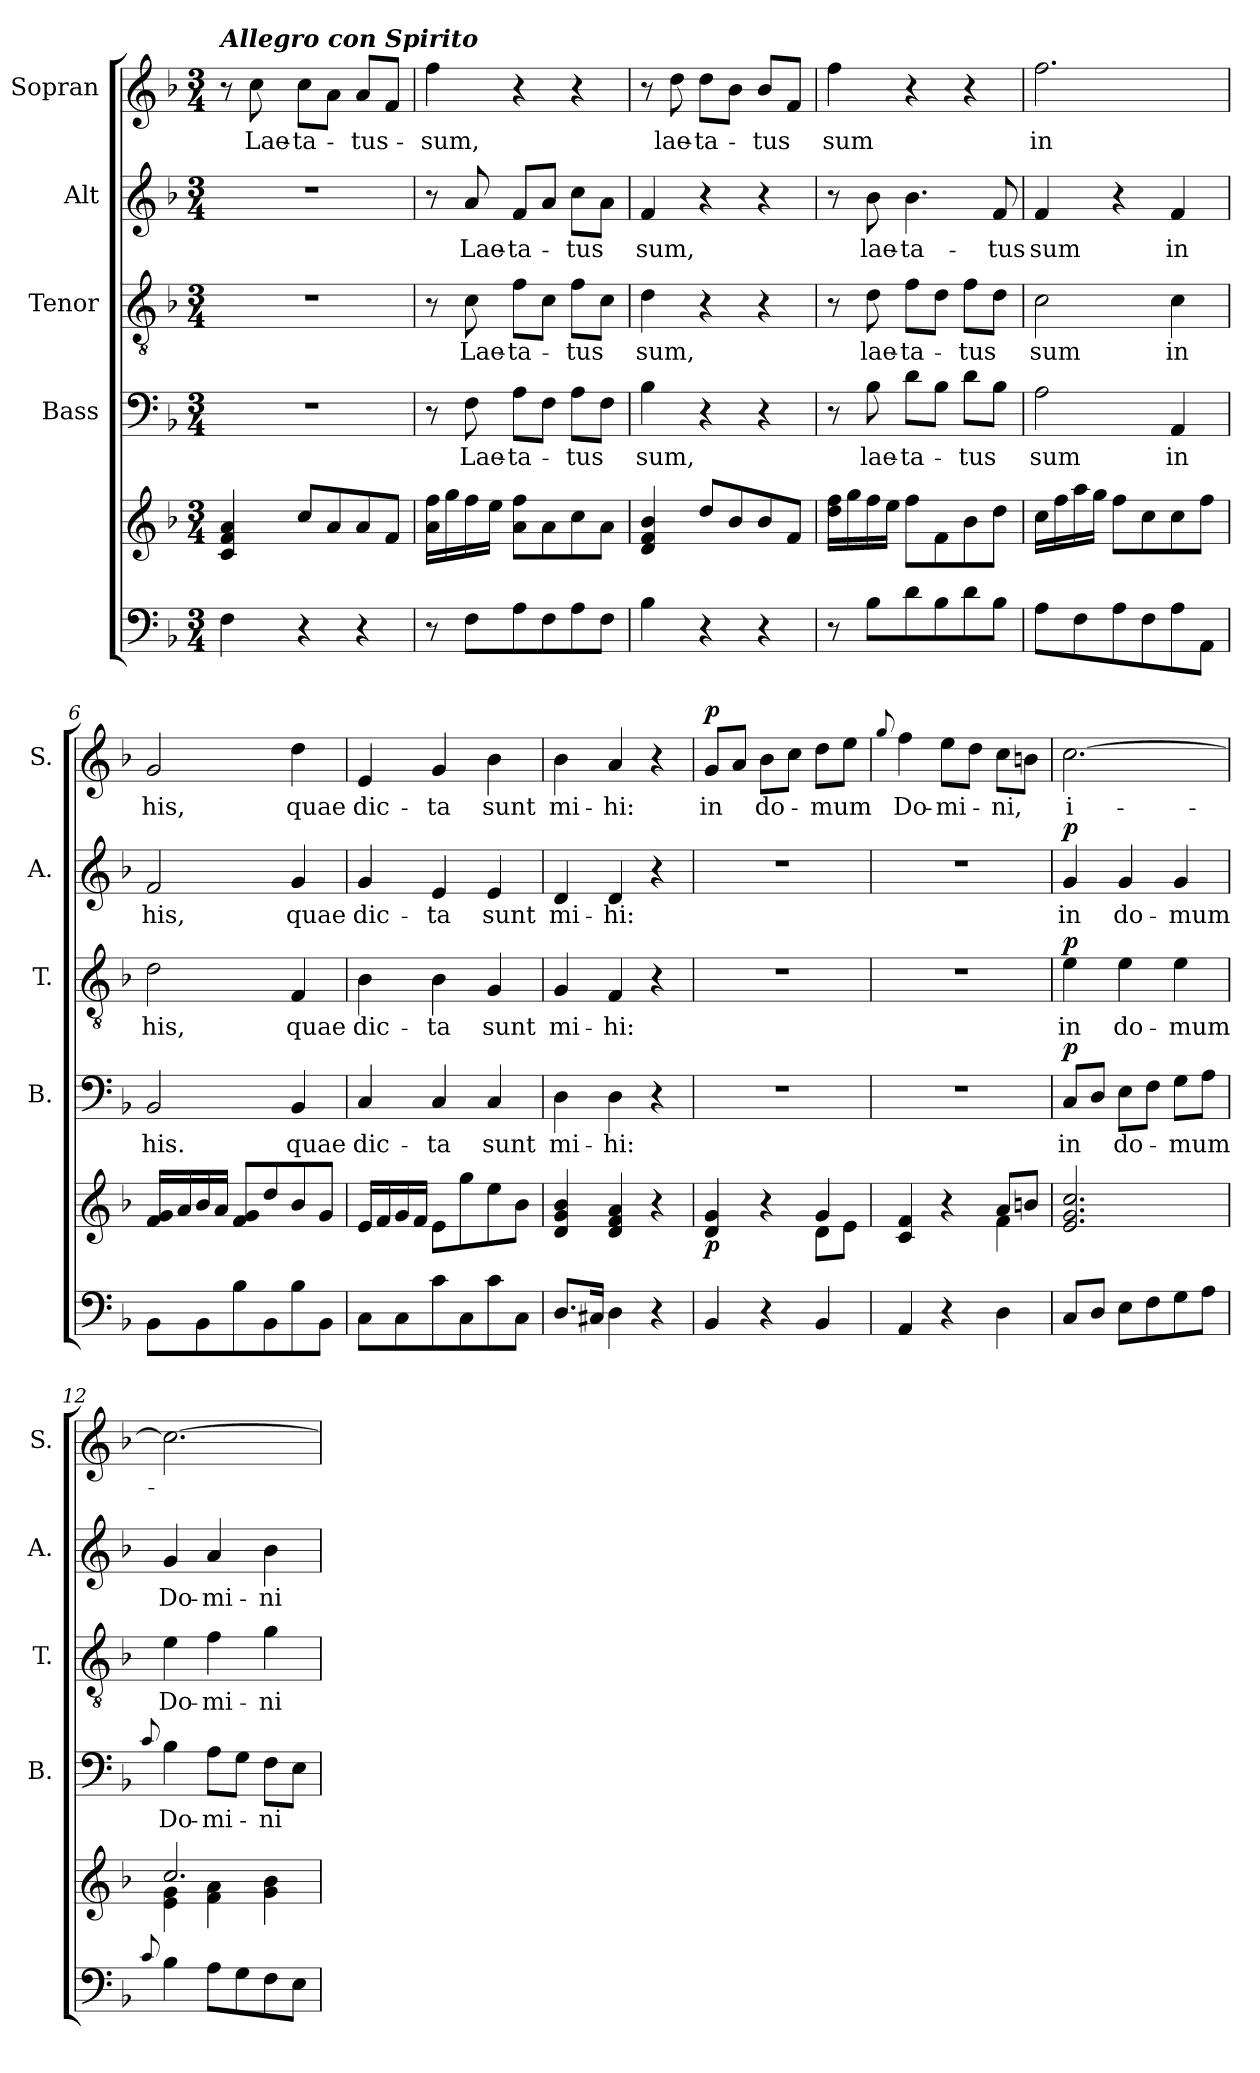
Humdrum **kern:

**kern	**kern	**dynam	**kern	**text	**dynam	**kern	**text	**dynam	**kern	**text	**dynam	**kern	**text	**dynam
*part5	*part5	*part5	*part4	*part4	*part4	*part3	*part3	*part3	*part2	*part2	*part2	*part1	*part1	*part1
*staff6	*staff5	*staff5/6	*staff4	*staff4	*staff4	*staff3	*staff3	*staff3	*staff2	*staff2	*staff2	*staff1	*staff1	*staff1
*	*	*	*I"Bass	*	*	*I"Tenor	*	*	*I"Alt	*	*	*I"Sopran	*	*
*	*	*	*I'B.	*	*	*I'T.	*	*	*I'A.	*	*	*I'S.	*	*
*clefF4	*clefG2	*	*clefF4	*	*	*clefGv2	*	*	*clefG2	*	*	*clefG2	*	*
*k[b-]	*k[b-]	*	*k[b-]	*	*	*k[b-]	*	*	*k[b-]	*	*	*k[b-]	*	*
*F:	*F:	*	*F:	*	*	*F:	*	*	*F:	*	*	*F:	*	*
*M3/4	*M3/4	*	*M3/4	*	*	*M3/4	*	*	*M3/4	*	*	*M3/4	*	*
=1	=1	=1	=1	=1	=1	=1	=1	=1	=1	=1	=1	=1	=1	=1
!	!	!	!	!	!	!	!	!	!	!	!	!LO:TX:a:Bi:t=Allegro con Spirito	!	!
4F\	4c/ 4f/ 4a/	.	2.r	.	.	2.r	.	.	2.r	.	.	8r	.	.
!	!	!	!	!	!	!	!	!	!	!	!	!	!LO:LY:b	!
.	.	.	.	.	.	.	.	.	.	.	.	8cc\	Lae-	.
!	!	!	!	!	!	!	!	!	!	!	!	!	!LO:LY:b	!
4r	8cc/L	.	.	.	.	.	.	.	.	.	.	8cc\L	-ta-	.
.	8a/	.	.	.	.	.	.	.	.	.	.	8a\J	.	.
!	!	!	!	!	!	!	!	!	!	!	!	!	!LO:LY:b	!
4r	8a/	.	.	.	.	.	.	.	.	.	.	8a/L	-tus-	.
.	8f/J	.	.	.	.	.	.	.	.	.	.	8f/J	.	.
=2	=2	=2	=2	=2	=2	=2	=2	=2	=2	=2	=2	=2	=2	=2
!	!	!	!	!	!	!	!	!	!	!	!	!	!LO:LY:b	!
8r	16a\ 16ff\LL	.	8r	.	.	8r	.	.	8r	.	.	4ff\	-sum,	.
.	16gg\	.	.	.	.	.	.	.	.	.	.	.	.	.
!	!	!	!	!LO:LY:b	!	!	!LO:LY:b	!	!	!LO:LY:b	!	!	!	!
8F\L	16ff\	.	8F\	Lae-	.	8c\	Lae-	.	8a/	Lae-	.	.	.	.
.	16ee\JJ	.	.	.	.	.	.	.	.	.	.	.	.	.
!	!	!	!	!LO:LY:b	!	!	!LO:LY:b	!	!	!LO:LY:b	!	!	!	!
8A\	8a\ 8ff\L	.	8A\L	-ta-	.	8f\L	-ta-	.	8f/L	-ta-	.	4r	.	.
8F\	8a\	.	8F\J	.	.	8c\J	.	.	8a/J	.	.	.	.	.
!	!	!	!	!LO:LY:b	!	!	!LO:LY:b	!	!	!LO:LY:b	!	!	!	!
8A\	8cc\	.	8A\L	-tus	.	8f\L	-tus	.	8cc\L	-tus	.	4r	.	.
8F\J	8a\J	.	8F\J	.	.	8c\J	.	.	8a\J	.	.	.	.	.
=3	=3	=3	=3	=3	=3	=3	=3	=3	=3	=3	=3	=3	=3	=3
!	!	!	!	!LO:LY:b	!	!	!LO:LY:b	!	!	!LO:LY:b	!	!	!	!
4B-\	4d/ 4f/ 4b-/	.	4B-\	sum,	.	4d\	sum,	.	4f/	sum,	.	8r	.	.
!	!	!	!	!	!	!	!	!	!	!	!	!	!LO:LY:b	!
.	.	.	.	.	.	.	.	.	.	.	.	8dd\	lae-	.
!	!	!	!	!	!	!	!	!	!	!	!	!	!LO:LY:b	!
4r	8dd/L	.	4r	.	.	4r	.	.	4r	.	.	8dd\L	-ta-	.
.	8b-/	.	.	.	.	.	.	.	.	.	.	8b-\J	.	.
!	!	!	!	!	!	!	!	!	!	!	!	!	!LO:LY:b	!
4r	8b-/	.	4r	.	.	4r	.	.	4r	.	.	8b-/L	-tus	.
.	8f/J	.	.	.	.	.	.	.	.	.	.	8f/J	.	.
=4	=4	=4	=4	=4	=4	=4	=4	=4	=4	=4	=4	=4	=4	=4
!	!	!	!	!	!	!	!	!	!	!	!	!	!LO:LY:b	!
8r	16dd\ 16ff\LL	.	8r	.	.	8r	.	.	8r	.	.	4ff\	sum	.
.	16gg\	.	.	.	.	.	.	.	.	.	.	.	.	.
!	!	!	!	!LO:LY:b	!	!	!LO:LY:b	!	!	!LO:LY:b	!	!	!	!
8B-\L	16ff\	.	8B-\	lae-	.	8d\	lae-	.	8b-\	lae-	.	.	.	.
.	16ee\JJ	.	.	.	.	.	.	.	.	.	.	.	.	.
!	!	!	!	!LO:LY:b	!	!	!LO:LY:b	!	!	!LO:LY:b	!	!	!	!
8d\	8ff\L	.	8d\L	-ta-	.	8f\L	-ta-	.	4.b-\	-ta-	.	4r	.	.
8B-\	8f\	.	8B-\J	.	.	8d\J	.	.	.	.	.	.	.	.
!	!	!	!	!LO:LY:b	!	!	!LO:LY:b	!	!	!	!	!	!	!
8d\	8b-\	.	8d\L	-tus	.	8f\L	-tus	.	.	.	.	4r	.	.
!	!	!	!	!	!	!	!	!	!	!LO:LY:b	!	!	!	!
8B-\J	8dd\J	.	8B-\J	.	.	8d\J	.	.	8f/	-tus	.	.	.	.
!!LO:LB:g=z
=5	=5	=5	=5	=5	=5	=5	=5	=5	=5	=5	=5	=5	=5	=5
!	!	!	!	!LO:LY:b	!	!	!LO:LY:b	!	!	!LO:LY:b	!	!	!LO:LY:b	!
8A\L	16cc\LL	.	2A\	sum	.	2c\	sum	.	4f/	sum	.	2.ff\	in	.
.	16ff\	.	.	.	.	.	.	.	.	.	.	.	.	.
8F\	16aa\	.	.	.	.	.	.	.	.	.	.	.	.	.
.	16gg\JJ	.	.	.	.	.	.	.	.	.	.	.	.	.
8A\	8ff\L	.	.	.	.	.	.	.	4r	.	.	.	.	.
8F\	8cc\	.	.	.	.	.	.	.	.	.	.	.	.	.
!	!	!	!	!LO:LY:b	!	!	!LO:LY:b	!	!	!LO:LY:b	!	!	!	!
8A\	8cc\	.	4AA/	in	.	4c\	in	.	4f/	in	.	.	.	.
8AA\J	8ff\J	.	.	.	.	.	.	.	.	.	.	.	.	.
=6	=6	=6	=6	=6	=6	=6	=6	=6	=6	=6	=6	=6	=6	=6
!	!	!	!	!LO:LY:b	!	!	!LO:LY:b	!	!	!LO:LY:b	!	!	!LO:LY:b	!
8BB-\L	16f/ 16g/LL	.	2BB-/	his.	.	2d\	his,	.	2f/	his,	.	2g/	his,	.
.	16a/	.	.	.	.	.	.	.	.	.	.	.	.	.
8BB-\	16b-/	.	.	.	.	.	.	.	.	.	.	.	.	.
.	16a/JJ	.	.	.	.	.	.	.	.	.	.	.	.	.
8B-\	8f/ 8g/L	.	.	.	.	.	.	.	.	.	.	.	.	.
8BB-\	8dd/	.	.	.	.	.	.	.	.	.	.	.	.	.
!	!	!	!	!LO:LY:b	!	!	!LO:LY:b	!	!	!LO:LY:b	!	!	!LO:LY:b	!
8B-\	8b-/	.	4BB-/	quae	.	4F/	quae	.	4g/	quae	.	4dd\	quae	.
8BB-\J	8g/J	.	.	.	.	.	.	.	.	.	.	.	.	.
=7	=7	=7	=7	=7	=7	=7	=7	=7	=7	=7	=7	=7	=7	=7
!	!	!	!	!LO:LY:b	!	!	!LO:LY:b	!	!	!LO:LY:b	!	!	!LO:LY:b	!
8C\L	16e/LL	.	4C/	dic-	.	4B-\	dic-	.	4g/	dic-	.	4e/	dic-	.
.	16f/	.	.	.	.	.	.	.	.	.	.	.	.	.
8C\	16g/	.	.	.	.	.	.	.	.	.	.	.	.	.
.	16f/JJ	.	.	.	.	.	.	.	.	.	.	.	.	.
!	!	!	!	!LO:LY:b	!	!	!LO:LY:b	!	!	!LO:LY:b	!	!	!LO:LY:b	!
8c\	8e\L	.	4C/	-ta	.	4B-\	-ta	.	4e/	-ta	.	4g/	-ta	.
8C\	8gg\	.	.	.	.	.	.	.	.	.	.	.	.	.
!	!	!	!	!LO:LY:b	!	!	!LO:LY:b	!	!	!LO:LY:b	!	!	!LO:LY:b	!
8c\	8ee\	.	4C/	sunt	.	4G/	sunt	.	4e/	sunt	.	4b-\	sunt	.
8C\J	8b-\J	.	.	.	.	.	.	.	.	.	.	.	.	.
=8	=8	=8	=8	=8	=8	=8	=8	=8	=8	=8	=8	=8	=8	=8
!	!	!	!	!LO:LY:b	!	!	!LO:LY:b	!	!	!LO:LY:b	!	!	!LO:LY:b	!
8.D/L	4d/ 4g/ 4b-/	.	4D\	mi-	.	4G/	mi-	.	4d/	mi-	.	4b-\	mi-	.
16C#X/Jk	.	.	.	.	.	.	.	.	.	.	.	.	.	.
!	!	!	!	!LO:LY:b	!	!	!LO:LY:b	!	!	!LO:LY:b	!	!	!LO:LY:b	!
4D\	4d/ 4f/ 4a/	.	4D\	-hi:	.	4F/	-hi:	.	4d/	-hi:	.	4a/	-hi:	.
4r	4r	.	4r	.	.	4r	.	.	4r	.	.	4r	.	.
=9	=9	=9	=9	=9	=9	=9	=9	=9	=9	=9	=9	=9	=9	=9
*	*^	*	*	*	*	*	*	*	*	*	*	*	*	*
!	!	!	!LO:DY:b	!	!	!	!	!	!	!	!	!	!	!LO:LY:b	!LO:DY:a
4BB-/	4d/ 4g/	2ryy	p	2.r	.	.	2.r	.	.	2.r	.	.	8g/L	in	p
.	.	.	.	.	.	.	.	.	.	.	.	.	8a/J	.	.
!	!	!	!	!	!	!	!	!	!	!	!	!	!	!LO:LY:b	!
4r	4r	.	.	.	.	.	.	.	.	.	.	.	8b-\L	do-	.
.	.	.	.	.	.	.	.	.	.	.	.	.	8cc\J	.	.
!	!	!	!	!	!	!	!	!	!	!	!	!	!	!LO:LY:b	!
4BB-/	4g/	8d\L	.	.	.	.	.	.	.	.	.	.	8dd\L	-mum	.
.	.	8e\J	.	.	.	.	.	.	.	.	.	.	8ee\J	.	.
!!LO:PB:g=z
=10	=10	=10	=10	=10	=10	=10	=10	=10	=10	=10	=10	=10	=10	=10	=10
.	.	.	.	.	.	.	.	.	.	.	.	.	8qqgg/	.	.
!	!	!	!	!	!	!	!	!	!	!	!	!	!	!LO:LY:b	!
4AA/	4c/ 4f/	2ryy	.	2.r	.	.	2.r	.	.	2.r	.	.	4ff\	Do-	.
!	!	!	!	!	!	!	!	!	!	!	!	!	!	!LO:LY:b	!
4r	4r	.	.	.	.	.	.	.	.	.	.	.	8ee\L	-mi-	.
.	.	.	.	.	.	.	.	.	.	.	.	.	8dd\J	.	.
!	!	!	!	!	!	!	!	!	!	!	!	!	!	!LO:LY:b	!
4D\	8a/L	4f\	.	.	.	.	.	.	.	.	.	.	8cc\L	-ni,	.
.	8bn/J	.	.	.	.	.	.	.	.	.	.	.	8bn\J	.	.
*	*v	*v	*	*	*	*	*	*	*	*	*	*	*	*	*
=11	=11	=11	=11	=11	=11	=11	=11	=11	=11	=11	=11	=11	=11	=11
!	!	!	!	!LO:LY:b	!LO:DY:a	!	!LO:LY:b	!LO:DY:a	!	!LO:LY:b	!LO:DY:a	!	!LO:LY:b	!
8C/L	2.e/ 2.g/ 2.cc/	.	8C/L	in	p	4e\	in	p	4g/	in	p	[2.cc\	i-	.
8D/J	.	.	8D/J	.	.	.	.	.	.	.	.	.	.	.
!	!	!	!	!LO:LY:b	!	!	!LO:LY:b	!	!	!LO:LY:b	!	!	!	!
8E\L	.	.	8E\L	do-	.	4e\	do-	.	4g/	do-	.	.	.	.
8F\	.	.	8F\J	.	.	.	.	.	.	.	.	.	.	.
!	!	!	!	!LO:LY:b	!	!	!LO:LY:b	!	!	!LO:LY:b	!	!	!	!
8G\	.	.	8G\L	-mum	.	4e\	-mum	.	4g/	-mum	.	.	.	.
8A\J	.	.	8A\J	.	.	.	.	.	.	.	.	.	.	.
=12	=12	=12	=12	=12	=12	=12	=12	=12	=12	=12	=12	=12	=12	=12
8qqc/	.	.	8qqc/	.	.	.	.	.	.	.	.	.	.	.
*	*^	*	*	*	*	*	*	*	*	*	*	*	*	*
!	!	!	!	!	!LO:LY:b	!	!	!LO:LY:b	!	!	!LO:LY:b	!	!	!	!
4B-\	2.cc/	4e\ 4g\	.	4B-\	Do-	.	4e\	Do-	.	4g/	Do-	.	2.cc\_	.	.
!	!	!	!	!	!LO:LY:b	!	!	!LO:LY:b	!	!	!LO:LY:b	!	!	!	!
8A\L	.	4f\ 4a\	.	8A\L	-mi-	.	4f\	-mi-	.	4a/	-mi-	.	.	.	.
8G\	.	.	.	8G\J	.	.	.	.	.	.	.	.	.	.	.
!	!	!	!	!	!LO:LY:b	!	!	!LO:LY:b	!	!	!LO:LY:b	!	!	!	!
8F\	.	4g\ 4b-\	.	8F\L	-ni	.	4g\	-ni	.	4b-\	-ni	.	.	.	.
8E\J	.	.	.	8E\J	.	.	.	.	.	.	.	.	.	.	.
*	*v	*v	*	*	*	*	*	*	*	*	*	*	*	*	*
=	=	=	=	=	=	=	=	=	=	=	=	=	=	=
*-	*-	*-	*-	*-	*-	*-	*-	*-	*-	*-	*-	*-	*-	*-
